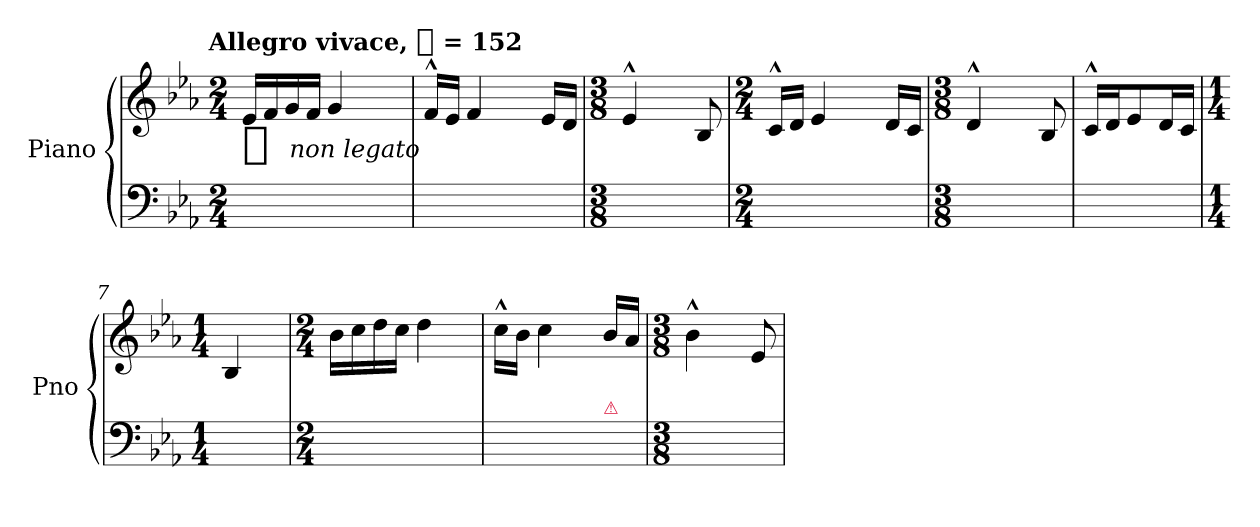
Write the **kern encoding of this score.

**kern	**kern	**dynam
*part1	*part1	*part1
*staff2	*staff1	*staff1/2
*I"Piano	*	*
*I'Pno	*	*
*clefF4	*clefG2	*
*k[b-e-a-]	*k[b-e-a-]	*
*E-:	*E-:	*
!!LO:TX:omd:t=Allegro vivace, [quarter] = 152
*M2/4	*M2/4	*
*MM152	*MM152	*
=1	=1	=1
!	!	!LO:DY:t=%s non legato
4ryy	16e-LL	f
.	16f	.
.	16g	.
.	16fJJ	.
16ryy	4g	.
16ryy	.	.
16ryy	.	.
16ryy	.	.
=2	=2	=2
4ryy	16f^^<LL	.
.	16e-JJ	.
.	4f	.
16ryy	.	.
16ryy	.	.
8ryy	16e-LL	.
.	16dJJ	.
=3	=3	=3
*M3/8	*M3/8	*
8ryy	4e-^^<	.
16ryy	.	.
16ryy	.	.
8ryy	8B-	.
=4	=4	=4
*M2/4	*M2/4	*
8ryy	16c^^<LL	.
.	16dJJ	.
16ryy	4e-	.
16ryy	.	.
4ryy	.	.
.	16dLL	.
.	16cJJ	.
=5	=5	=5
*M3/8	*M3/8	*
8ryy	4d^^<	.
16ryy	.	.
16ryy	.	.
8ryy	8B-	.
=6	=6	=6
8ryy	16c^^<LL	.
.	16dJ	.
8.ryy	8e-	.
.	16dL	.
16ryy	16cJJ	.
=7	=7	=7
*M1/4	*M1/4	*
8ryy	4B-	.
8ryy	.	.
=8	=8	=8
*M2/4	*M2/4	*
4.ryy	16b-LL	.
.	16cc	.
.	16dd	.
.	16ccJJ	.
.	4dd	.
8ryy	.	.
=9	=9	=9
4ryy	16cc^^LL	.
.	16b-JJ	.
.	4cc	.
8ryy	.	.
!LO:TX:a:color=crimson:t=⚠	!	!
8ryy	16b-LL	.
.	16a-JJ	.
=10	=10	=10
*M3/8	*M3/8	*
8ryy	4b-^^	.
4ryy	.	.
.	8e-	.
=	=	=
*-	*-	*-
